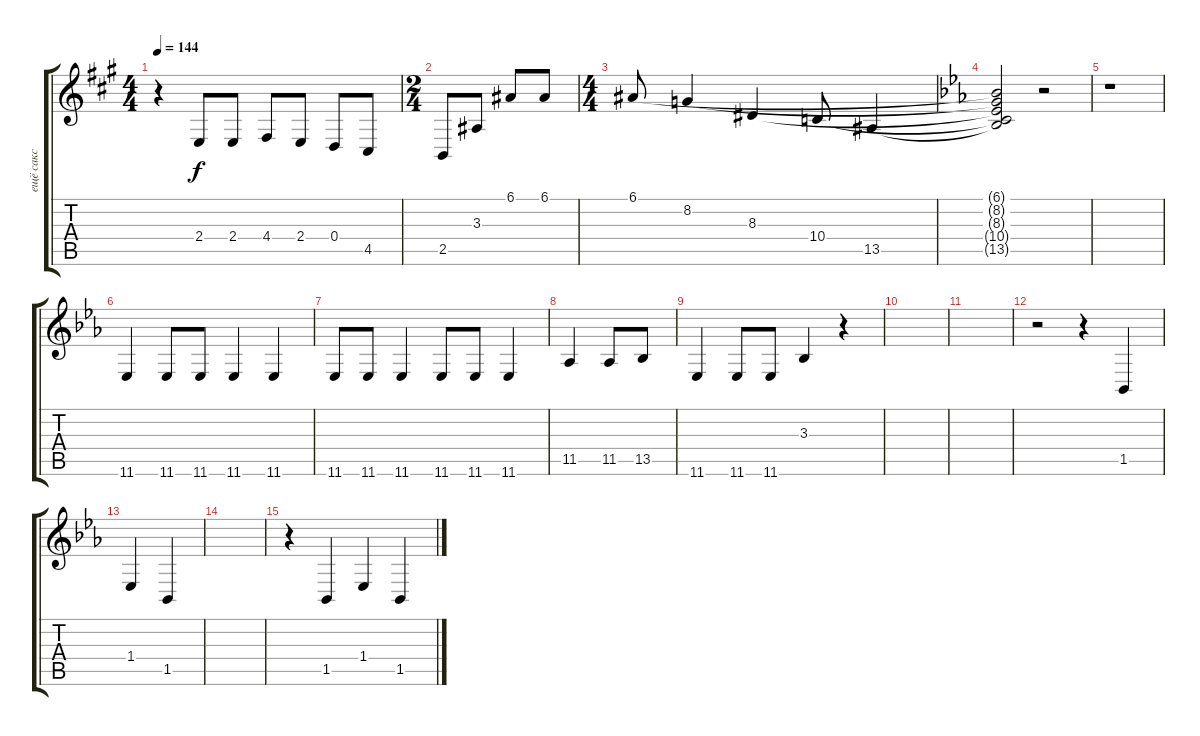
\track ("ещё сакс" "ещё сакс") {instrument tenorsax}
\staff {score tabs}
\tuning (E4 B3 G3 D3 A2 E2) {hide}
\ts (4 4)
\tempo 144
\clef g2
\ks a
r.4{dy f} 2.4.8 2.4.8 4.4.8 2.4.8 0.4.8 4.5.8 |
\ts (2 4)
2.5.8 3.3.8 6.1.8 6.1.8 |
\ts (4 4)
6.1.8 8.2.4 8.3.4 10.4.8 13.5.4 |
\ks eb
(6.1{t} 8.2{t} 8.3{t} 10.4{t} 13.5{t}).2 r.2 |
r.1 |
11.6.4 11.6.8 11.6.8 11.6.4 11.6.4 |
11.6.8 11.6.8 11.6.4 11.6.8 11.6.8 11.6.4 |
11.5.4 11.5.8 13.5.8 |
11.6.4 11.6.8 11.6.8 3.3.4 r.4 |
|
|
r.2 r.4 1.5.4 |
1.4.4 1.5.4 |
|
r.4 1.5.4 1.4.4 1.5.4
